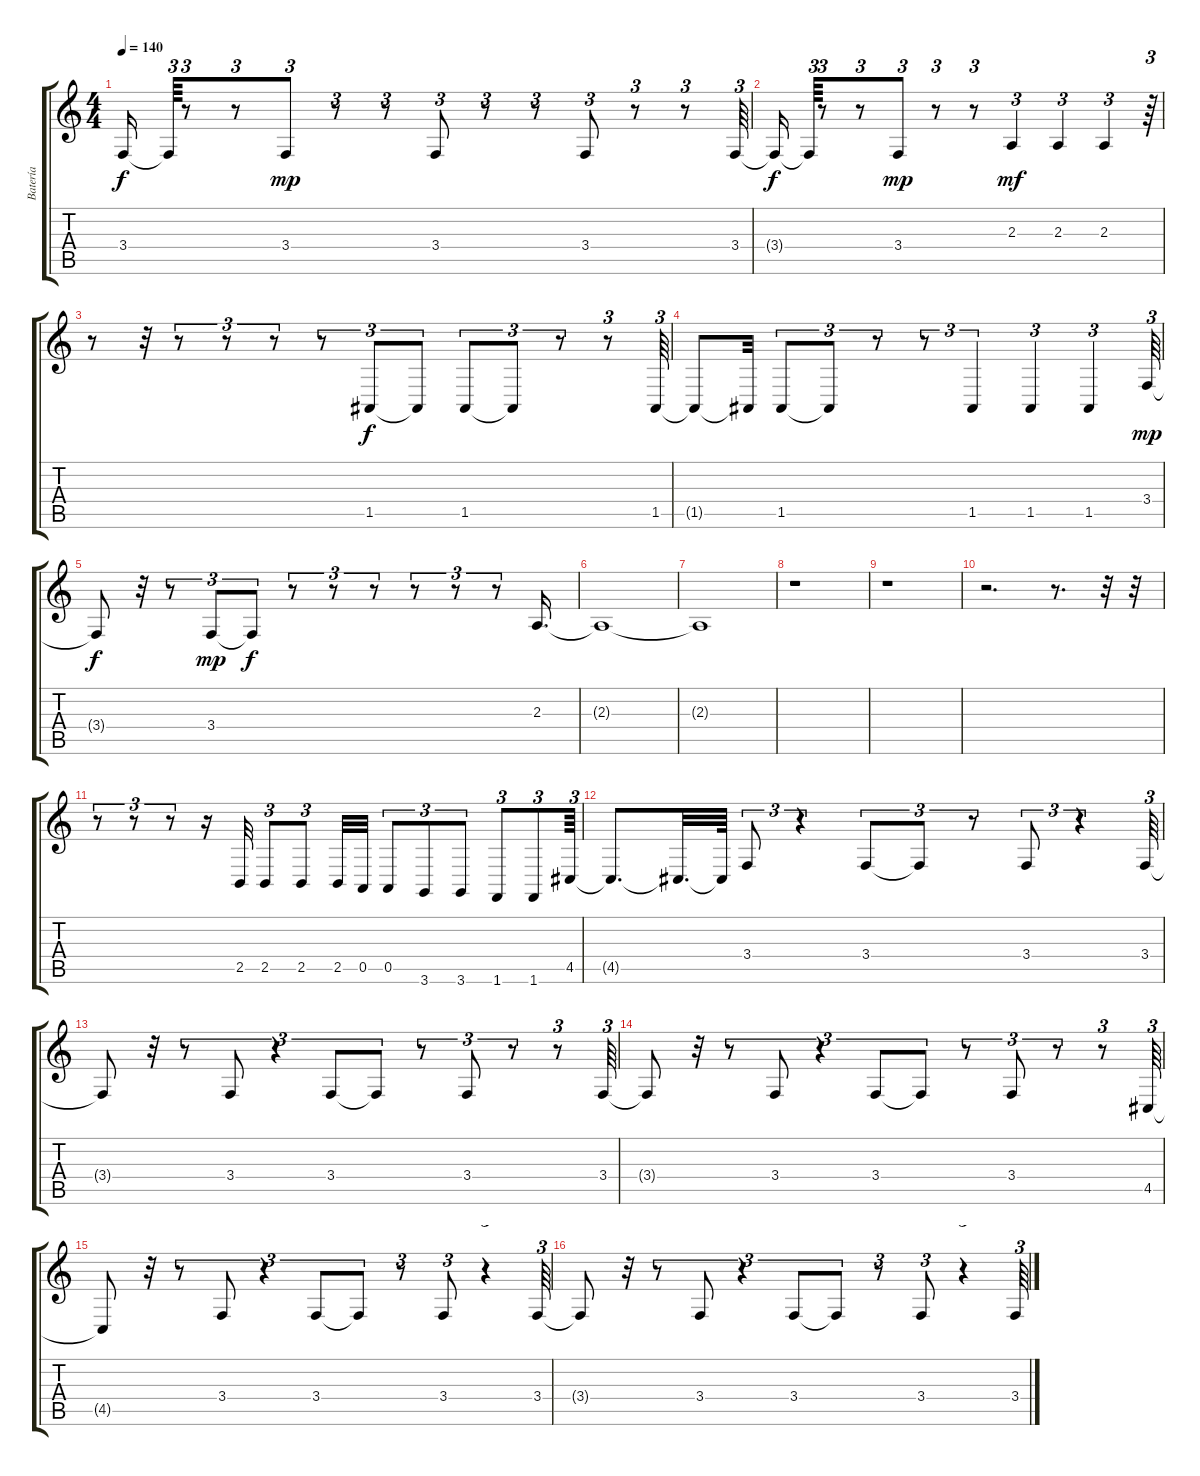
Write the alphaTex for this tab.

\track ("Batería" "Batería") {instrument melodictom}
\staff {score tabs}
\tuning (E4 B3 G3 D3 A2 E2) {hide}
\ts (4 4)
\tempo 140
\clef g2
\ks c
3.4{t}.16{dy f} 3.4{t}.64{tu (3 2)} r.8{tu (3 2)} r.8{tu (3 2)} 3.4.8{tu (3 2) dy mp} r.8{tu (3 2)} r.8{tu (3 2)} 3.4.8{tu (3 2)} r.8{tu (3 2)} r.8{tu (3 2)} 3.4.8{tu (3 2)} r.8{tu (3 2)} r.8{tu (3 2)} 3.4.64{tu (3 2)} |
3.4{t}.16{dy f} 3.4{t}.64{tu (3 2)} r.8{tu (3 2)} r.8{tu (3 2)} 3.4.8{tu (3 2) dy mp} r.8{tu (3 2)} r.8{tu (3 2)} 2.3.4{tu (3 2) dy mf} 2.3.4{tu (3 2)} 2.3.4{tu (3 2)} r.64{tu (3 2)} |
r.8 r.32 r.8{tu (3 2)} r.8{tu (3 2)} r.8{tu (3 2)} r.8{tu (3 2)} 1.5.8{tu (3 2) dy f} 1.5{t}.8{tu (3 2)} 1.5.8{tu (3 2)} 1.5{t}.8{tu (3 2)} r.8{tu (3 2)} r.8{tu (3 2)} 1.5.64{tu (3 2)} |
1.5{t}.8 1.5{t}.32 1.5.8{tu (3 2)} 1.5{t}.8{tu (3 2)} r.8{tu (3 2)} r.8{tu (3 2)} 1.5.4{tu (3 2)} 1.5.4{tu (3 2)} 1.5.4{tu (3 2)} 3.4.64{tu (3 2) dy mp} |
3.4{t}.8{dy f} r.32 r.8{tu (3 2)} 3.4.8{tu (3 2) dy mp} 3.4{t}.8{tu (3 2) dy f} r.8{tu (3 2)} r.8{tu (3 2)} r.8{tu (3 2)} r.8{tu (3 2)} r.8{tu (3 2)} r.8{tu (3 2)} 2.3.16{d} |
2.3{t}.1 |
2.3{t}.1 |
r.1 |
r.1 |
r.2{d} r.8{d} r.32 r.32 |
r.8{tu (3 2)} r.8{tu (3 2)} r.8{tu (3 2)} r.16 2.5.32 2.5.8{tu (3 2)} 2.5.8{tu (3 2)} 2.5.32 0.5.32 0.5.8{tu (3 2)} 3.6.8{tu (3 2)} 3.6.8{tu (3 2)} 1.6.8{tu (3 2)} 1.6.8{tu (3 2)} 4.5.64{tu (3 2)} |
4.5{t}.8{d} 4.5{t}.32{d} 4.5{t}.64 3.4.8{tu (3 2)} r.4{tu (3 2)} 3.4.8{tu (3 2)} 3.4{t}.8{tu (3 2)} r.8{tu (3 2)} 3.4.8{tu (3 2)} r.4{tu (3 2)} 3.4.64{tu (3 2)} |
3.4{t}.8 r.32 r.8{tu (3 2)} 3.4.8{tu (3 2)} r.4{tu (3 2)} 3.4.8{tu (3 2)} 3.4{t}.8{tu (3 2)} r.8{tu (3 2)} 3.4.8{tu (3 2)} r.8{tu (3 2)} r.8{tu (3 2)} 3.4.64{tu (3 2)} |
3.4{t}.8 r.32 r.8{tu (3 2)} 3.4.8{tu (3 2)} r.4{tu (3 2)} 3.4.8{tu (3 2)} 3.4{t}.8{tu (3 2)} r.8{tu (3 2)} 3.4.8{tu (3 2)} r.8{tu (3 2)} r.8{tu (3 2)} 4.5.64{tu (3 2)} |
4.5{t}.8 r.32 r.8{tu (3 2)} 3.4.8{tu (3 2)} r.4{tu (3 2)} 3.4.8{tu (3 2)} 3.4{t}.8{tu (3 2)} r.8{tu (3 2)} 3.4.8{tu (3 2)} r.4{tu (3 2)} 3.4.64{tu (3 2)} |
3.4{t}.8 r.32 r.8{tu (3 2)} 3.4.8{tu (3 2)} r.4{tu (3 2)} 3.4.8{tu (3 2)} 3.4{t}.8{tu (3 2)} r.8{tu (3 2)} 3.4.8{tu (3 2)} r.4{tu (3 2)} 3.4.64{tu (3 2)}
